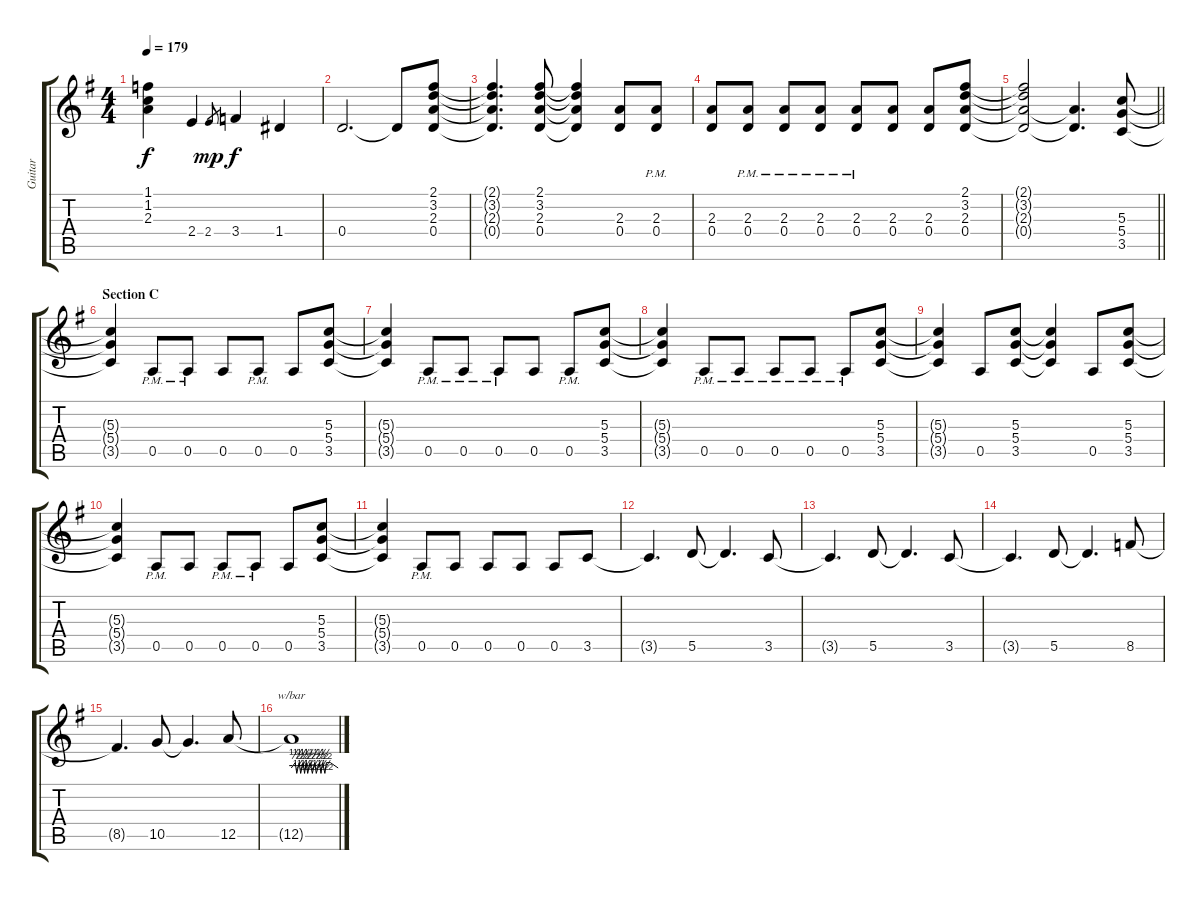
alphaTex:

\track ("Guitar" "Guitar") {instrument overdrivenguitar}
\staff {score tabs}
\tuning (E4 B3 G3 D3 A2 E2) {hide}
\ts (4 4)
\tempo 179
\clef g2
\ks g
(1.1{t} 1.2{t} 2.3{t}).4{dy f} 2.4.4 2.4.8{gr dy mp} 3.4.4{dy f} 1.4.4 |
0.4.2{d} 0.4{t}.8 (2.1 3.2 2.3 0.4).8 |
(2.1{t} 3.2{t} 2.3{t} 0.4{t}).4{d} (2.1 3.2 2.3 0.4).8 (2.1{t} 3.2{t} 2.3{t} 0.4{t}).4 (2.3 0.4).8 (2.3{pm} 0.4{pm}).8 |
(2.3 0.4).8 (2.3{pm} 0.4{pm}).8 (2.3{pm} 0.4{pm}).8 (2.3{pm} 0.4{pm}).8 (2.3{pm} 0.4{pm}).8 (2.3 0.4).8 (2.3 0.4).8 (2.1 3.2 2.3 0.4).8 |
\barLineRight lightlight
(2.1{t} 3.2{t} 2.3{t} 0.4{t}).2 (2.3{t} 0.4{t}).4{d} (5.3 5.4 3.5).8 |
\section ("" "Section C")
(5.3{t} 5.4{t} 3.5{t}).4 0.5{pm}.8 0.5{pm}.8 0.5.8 0.5{pm}.8 0.5.8 (5.3 5.4 3.5).8 |
(5.3{t} 5.4{t} 3.5{t}).4 0.5{pm}.8 0.5{pm}.8 0.5{pm}.8 0.5.8 0.5{pm}.8 (5.3 5.4 3.5).8 |
(5.3{t} 5.4{t} 3.5{t}).4 0.5{pm}.8 0.5{pm}.8 0.5{pm}.8 0.5{pm}.8 0.5{pm}.8 (5.3 5.4 3.5).8 |
(5.3{t} 5.4{t} 3.5{t}).4 0.5.8 (5.3 5.4 3.5).8 (5.3{t} 5.4{t} 3.5{t}).4 0.5.8 (5.3 5.4 3.5).8 |
(5.3{t} 5.4{t} 3.5{t}).4 0.5{pm}.8 0.5.8 0.5{pm}.8 0.5{pm}.8 0.5.8 (5.3 5.4 3.5).8 |
(5.3{t} 5.4{t} 3.5{t}).4 0.5{pm}.8 0.5.8 0.5.8 0.5.8 0.5.8 3.5.8 |
3.5{t}.4{d} 5.5.8 5.5{t}.4{d} 3.5.8 |
3.5{t}.4{d} 5.5.8 5.5{t}.4{d} 3.5.8 |
3.5{t}.4{d} 5.5.8 5.5{t}.4{d} 8.5.8 |
8.5{t}.4{d} 10.5.8 10.5{t}.4{d} 12.5.8 |
12.5{t}.1{tbe (custom default 0 0 5 2 7 -2 10 2 12 -2 15 2 17 -2 19 2 21 -2 24 2 27 -2 30 2 32 -2 36 2 38 -2 40 2 43 -2 45 2 50 2 60 0)}
